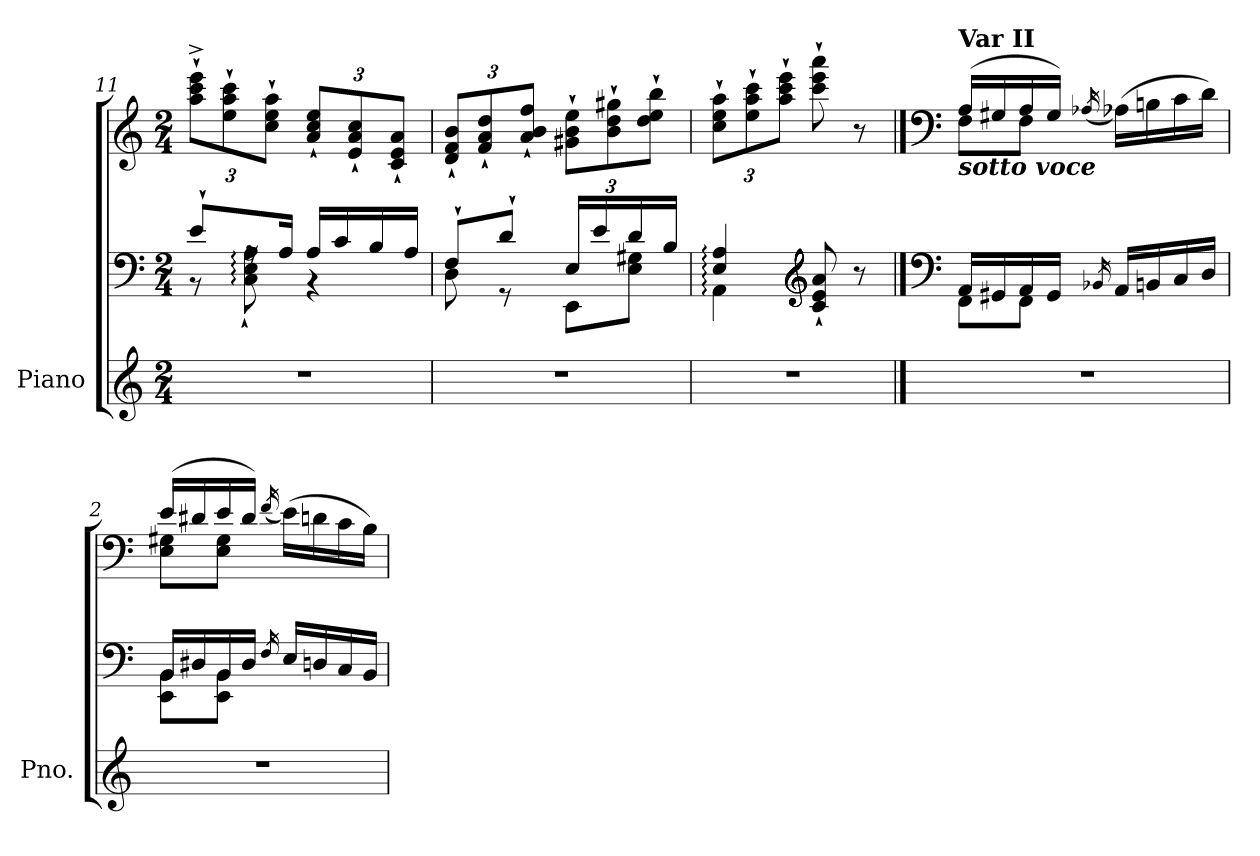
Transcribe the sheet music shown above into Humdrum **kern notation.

**kern	**kern	**kern
*part1	*part1	*part1
*staff3	*staff2	*staff1
*I"Piano	*	*
*I'Pno.	*	*
*clefG2	*clefF4	*clefG2
*k[]	*k[]	*k[]
*M2/4	*M2/4	*M2/4
=11	=11	=11
*	*^	*
*	*	*	*Xbrackettup
2r	8e`/L	8r	12aa\`^ 12ccc\`^ 12eee\`^L
.	.	.	12ee\` 12aa\` 12ccc\`
.	16rA	8C\:` 8E\:` 8A\:`	.
.	.	.	12cc\` 12ee\` 12aa\`J
.	16A/Jk	.	.
.	16A/LL	4r	12a/` 12cc/` 12ee/`L
.	16c/	.	.
.	.	.	12e/` 12a/` 12cc/`
.	16B/	.	.
.	.	.	12c/` 12e/` 12a/`J
.	16A/JJ	.	.
=12	=12	=12	=12
2r	8F`/L	8D\	12d/` 12f/` 12b/`L
.	.	.	12f/` 12a/` 12dd/`
.	8d`/J	8r	.
.	.	.	12a/` 12b/` 12ff/`J
.	16E/LL	8EE\L	12g#X\` 12b\` 12ee\`L
.	16e/	.	.
.	.	.	12b\` 12dd\` 12gg#X\`
.	16d/	8E\ 8G#X\J	.
.	.	.	12dd\` 12ee\` 12bb\`J
.	16B/JJ	.	.
=13	=13	=13	=13
*	*	*^	*
2r	4E/ 4A/	4AA\	4AA/yy:^^ 4E/yy:^^ 4A/yy:^^	12cc\` 12ee\` 12aa\`L
.	.	.	.	12ee\` 12aa\` 12ccc\`
.	.	.	.	12aa\` 12ccc\` 12eee\`J
*	*clefG2	*	*	*
.	8c/` 8e/` 8a/`	4ryy	4ryy	8ccc\` 8eee\` 8aaa\`
.	8r	.	.	8r
*	*v	*v	*v	*
!!LO:LB:g=z
==1	==1	==1
*	*clefF4	*clefF4
*	*^	*^
!	!	!	!LO:TX:a:B:t=Var II	!
!	!	!	!LO:TX:b:Bi:t=sotto voce	!
2r	16AA/LL	8FF\L	(>16A/LL	8F\L
.	16GG#X/	.	16G#X/	.
.	16AA/	8FF\J	16A/	8F\J
.	16GG#/JJ	.	16G#/JJ)	.
.	16qBB-X/	.	(<16qA-X/	.
.	16AA/LL	4ryy	(<16A-\LL)	4ryy
.	16BBn/	.	16Bn\	.
.	16C/	.	16c\	.
.	16D/JJ	.	16d\JJ)	.
=2	=2	=2	=2	=2
2r	16BB/LL	8EE\ 8BB\L	(>16e/LL	8E\ 8G#X\L
.	16D#X/	.	16d#X/	.
.	16BB/	8EE\ 8BB\J	16e/	8E\ 8G#\J
.	16D#/JJ	.	16d#/JJ)	.
.	16qF/	.	(<16qf/	.
.	16E/LL	4ryy	(<16e\LL)	4ryy
.	16Dn/	.	16dn\	.
.	16C/	.	16c\	.
.	16BB/JJ	.	16B\JJ)	.
*	*v	*v	*	*
*	*	*v	*v
=	=	=
*-	*-	*-
